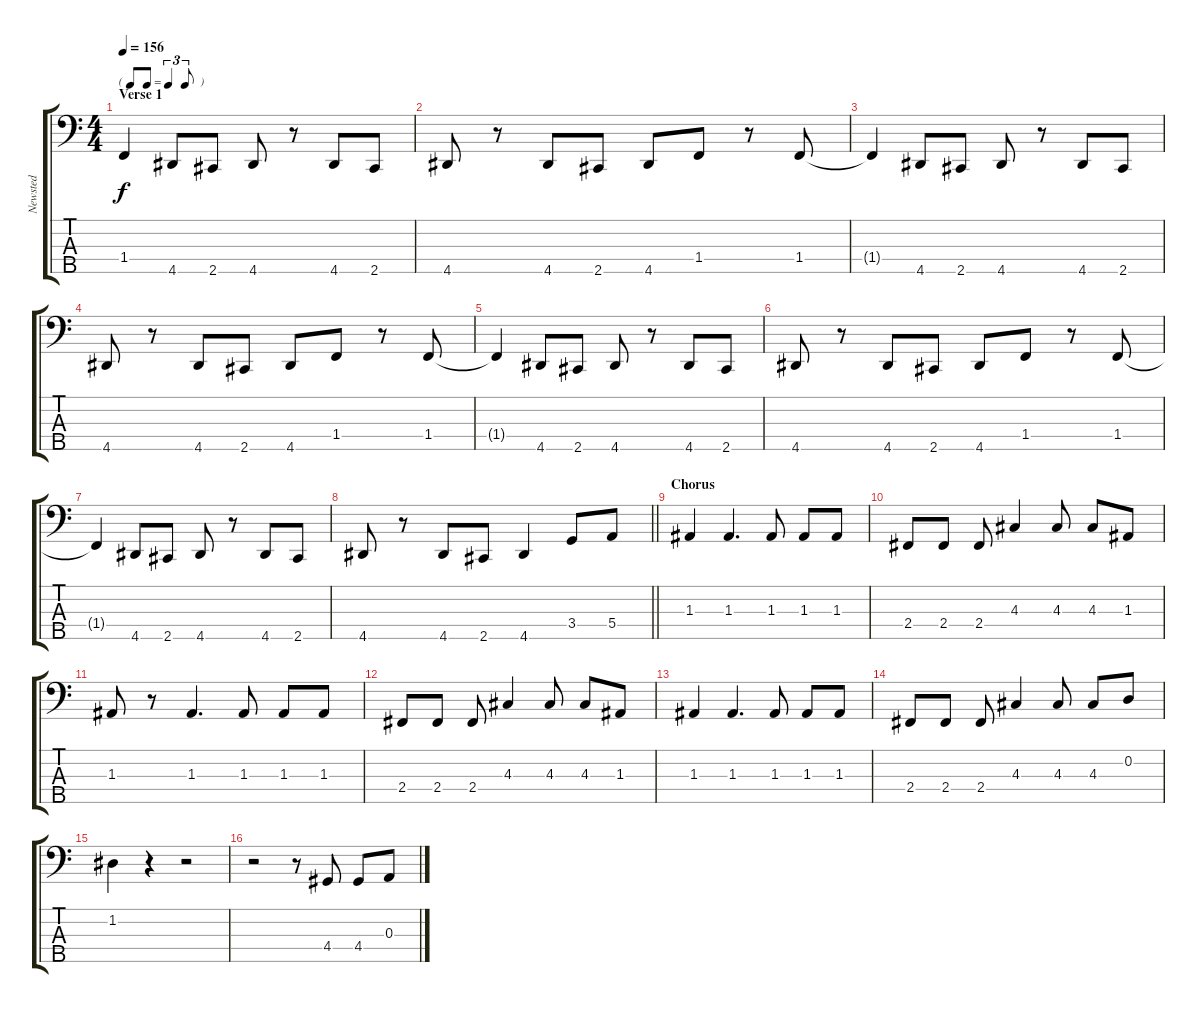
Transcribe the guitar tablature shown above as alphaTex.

\track ("Newsted" "Newsted") {instrument electricbassfinger}
\staff {score tabs}
\tuning (G2 D2 A1 E1 B0) {hide}
\ts (4 4)
\tf triplet8th
\section ("" "Verse 1")
\tempo 156
\clef f4
\ks c
1.4{t}.4{dy f} 4.5.8 2.5.8 4.5.8 r.8 4.5.8 2.5.8 |
4.5.8 r.8 4.5.8 2.5.8 4.5.8 1.4.8 r.8 1.4.8 |
1.4{t}.4 4.5.8 2.5.8 4.5.8 r.8 4.5.8 2.5.8 |
4.5.8 r.8 4.5.8 2.5.8 4.5.8 1.4.8 r.8 1.4.8 |
1.4{t}.4 4.5.8 2.5.8 4.5.8 r.8 4.5.8 2.5.8 |
4.5.8 r.8 4.5.8 2.5.8 4.5.8 1.4.8 r.8 1.4.8 |
1.4{t}.4 4.5.8 2.5.8 4.5.8 r.8 4.5.8 2.5.8 |
\barLineRight lightlight
4.5.8 r.8 4.5.8 2.5.8 4.5.4 3.4.8 5.4.8 |
\section ("" "Chorus")
1.3.4 1.3.4{d} 1.3.8 1.3.8 1.3.8 |
2.4.8 2.4.8 2.4.8 4.3.4 4.3.8 4.3.8 1.3.8 |
1.3.8 r.8 1.3.4{d} 1.3.8 1.3.8 1.3.8 |
2.4.8 2.4.8 2.4.8 4.3.4 4.3.8 4.3.8 1.3.8 |
1.3.4 1.3.4{d} 1.3.8 1.3.8 1.3.8 |
2.4.8 2.4.8 2.4.8 4.3.4 4.3.8 4.3.8 0.2.8 |
1.2.4 r.4 r.2 |
r.2 r.8 4.4.8 4.4.8 0.3.8
